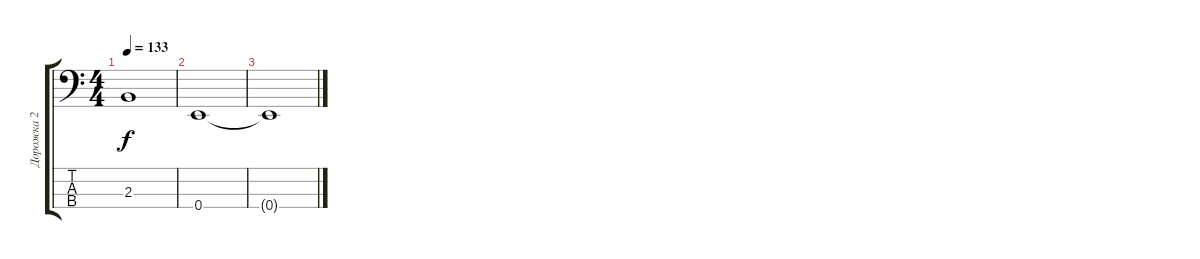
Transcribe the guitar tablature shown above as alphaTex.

\track ("Дорожка 2" "Дорожка 2") {instrument electricbasspick}
\staff {score tabs}
\tuning (G2 D2 A1 E1) {hide}
\ts (4 4)
\tempo 133
\clef f4
\ks c
2.3.1{dy f} |
0.4.1 |
0.4{t}.1
